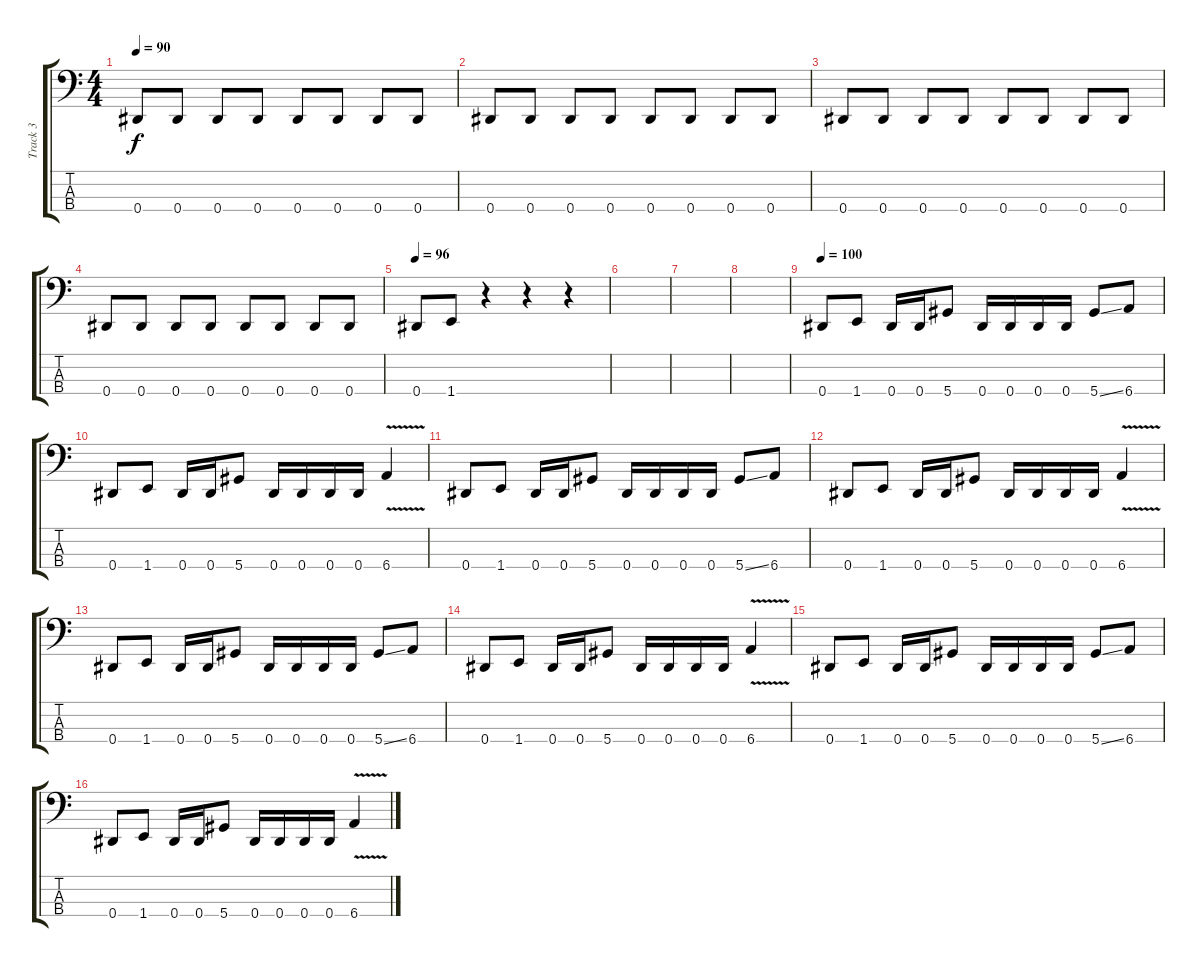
\track ("Track 3" "Track 3") {instrument electricbassfinger}
\staff {score tabs}
\tuning (Gb2 Db2 Ab1 Eb1) {hide}
\ts (4 4)
\tempo 90
\clef f4
\ks c
0.4.8{dy f instrument electricbassfinger} 0.4.8 0.4.8 0.4.8 0.4.8 0.4.8 0.4.8 0.4.8 |
0.4.8 0.4.8 0.4.8 0.4.8 0.4.8 0.4.8 0.4.8 0.4.8 |
0.4.8 0.4.8 0.4.8 0.4.8 0.4.8 0.4.8 0.4.8 0.4.8 |
0.4.8 0.4.8 0.4.8 0.4.8 0.4.8 0.4.8 0.4.8 0.4.8 |
\tempo 96
0.4.8 1.4.8 r.4 r.4 r.4 |
|
|
|
\tempo 100
0.4.8 1.4.8 0.4.16 0.4.16 5.4.8 0.4.16 0.4.16 0.4.16 0.4.16 5.4{ss}.8 6.4.8 |
0.4.8 1.4.8 0.4.16 0.4.16 5.4.8 0.4.16 0.4.16 0.4.16 0.4.16 6.4{v}.4 |
0.4.8 1.4.8 0.4.16 0.4.16 5.4.8 0.4.16 0.4.16 0.4.16 0.4.16 5.4{ss}.8 6.4.8 |
0.4.8 1.4.8 0.4.16 0.4.16 5.4.8 0.4.16 0.4.16 0.4.16 0.4.16 6.4{v}.4 |
0.4.8 1.4.8 0.4.16 0.4.16 5.4.8 0.4.16 0.4.16 0.4.16 0.4.16 5.4{ss}.8 6.4.8 |
0.4.8 1.4.8 0.4.16 0.4.16 5.4.8 0.4.16 0.4.16 0.4.16 0.4.16 6.4{v}.4 |
0.4.8 1.4.8 0.4.16 0.4.16 5.4.8 0.4.16 0.4.16 0.4.16 0.4.16 5.4{ss}.8 6.4.8 |
0.4.8 1.4.8 0.4.16 0.4.16 5.4.8 0.4.16 0.4.16 0.4.16 0.4.16 6.4{v}.4
